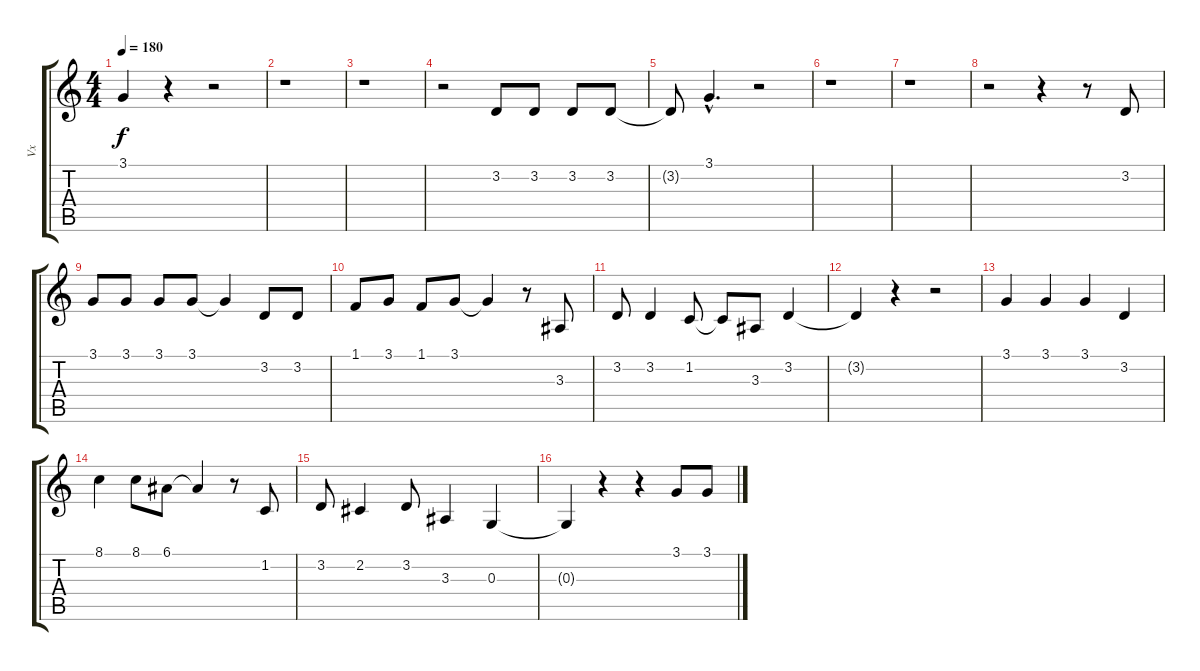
\track ("Vx" "Vx") {instrument oboe}
\staff {score tabs}
\tuning (E4 B3 G3 D3 A2 E2) {hide}
\ts (4 4)
\tempo 180
\clef g2
\ks c
3.1{t}.4{dy f} r.4 r.2 |
r.1 |
r.1 |
r.2 3.2.8 3.2.8 3.2.8 3.2.8 |
3.2{t}.8 3.1{hac}.4{d} r.2 |
r.1 |
r.1 |
r.2 r.4 r.8 3.2.8 |
3.1.8 3.1.8 3.1.8 3.1.8 3.1{t}.4 3.2.8 3.2.8 |
1.1.8 3.1.8 1.1.8 3.1.8 3.1{t}.4 r.8 3.3.8 |
3.2.8 3.2.4 1.2.8 1.2{t}.8 3.3.8 3.2.4 |
3.2{t}.4 r.4 r.2 |
3.1.4 3.1.4 3.1.4 3.2.4 |
8.1.4 8.1.8 6.1.8 6.1{t}.4 r.8 1.2.8 |
3.2.8 2.2.4 3.2.8 3.3.4 0.3.4 |
0.3{t}.4 r.4 r.4 3.1.8 3.1.8
